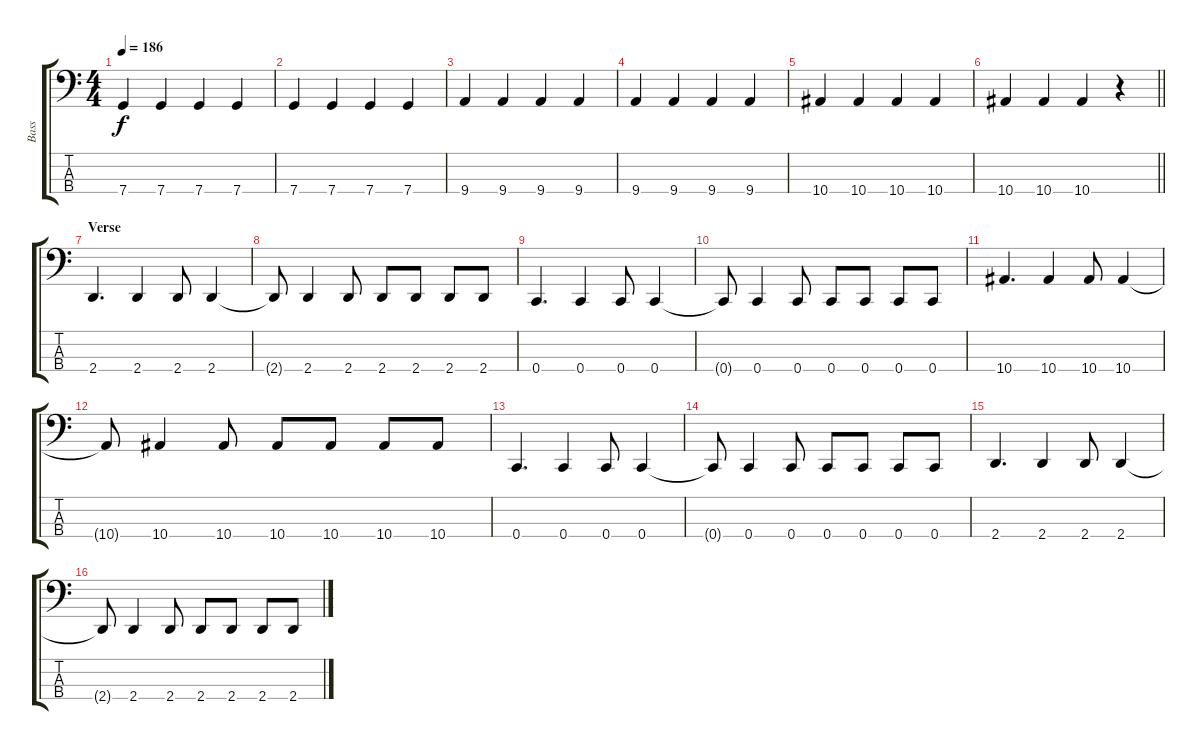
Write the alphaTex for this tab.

\track ("Bass" "Bass") {instrument electricbasspick}
\staff {score tabs}
\tuning (F2 C2 G1 C1) {hide}
\ts (4 4)
\tempo 186
\clef f4
\ks c
7.4.4{dy f} 7.4.4 7.4.4 7.4.4 |
7.4.4 7.4.4 7.4.4 7.4.4 |
9.4.4 9.4.4 9.4.4 9.4.4 |
9.4.4 9.4.4 9.4.4 9.4.4 |
10.4.4 10.4.4 10.4.4 10.4.4 |
\barLineRight lightlight
10.4.4 10.4.4 10.4.4 r.4 |
\section ("" "Verse")
2.4.4{d} 2.4.4 2.4.8 2.4.4 |
2.4{t}.8 2.4.4 2.4.8 2.4.8 2.4.8 2.4.8 2.4.8 |
0.4.4{d} 0.4.4 0.4.8 0.4.4 |
0.4{t}.8 0.4.4 0.4.8 0.4.8 0.4.8 0.4.8 0.4.8 |
10.4.4{d} 10.4.4 10.4.8 10.4.4 |
10.4{t}.8 10.4.4 10.4.8 10.4.8 10.4.8 10.4.8 10.4.8 |
0.4.4{d} 0.4.4 0.4.8 0.4.4 |
0.4{t}.8 0.4.4 0.4.8 0.4.8 0.4.8 0.4.8 0.4.8 |
2.4.4{d} 2.4.4 2.4.8 2.4.4 |
2.4{t}.8 2.4.4 2.4.8 2.4.8 2.4.8 2.4.8 2.4.8
